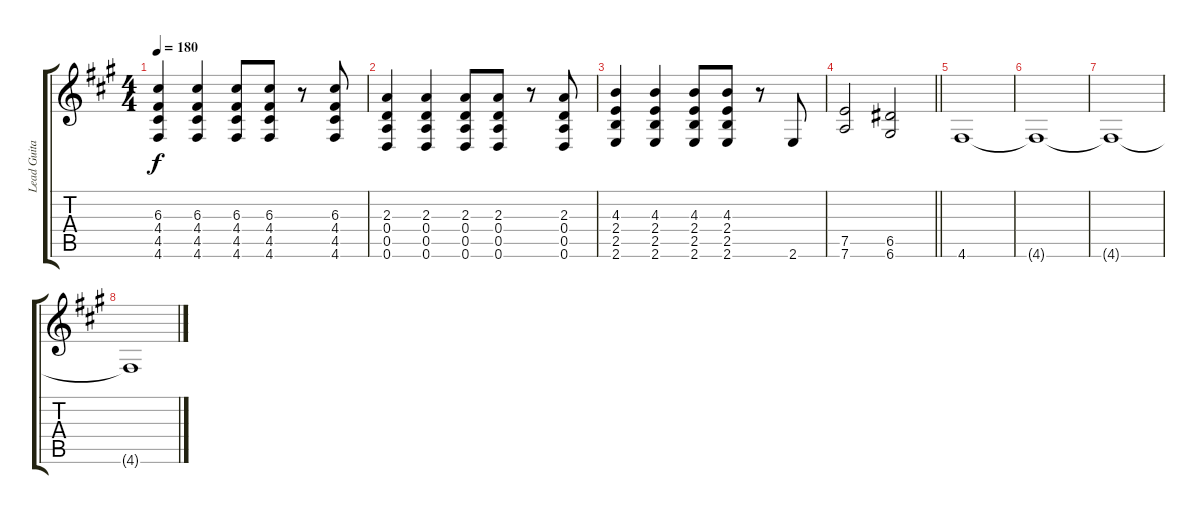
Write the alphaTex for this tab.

\track ("Lead Guitar (Adam Gontier)" "Lead Guita") {instrument distortionguitar}
\staff {score tabs}
\tuning (E4 B3 G3 D3 A2 D2) {hide}
\ts (4 4)
\tempo 180
\clef g2
\ks f#minor
(6.3 4.4 4.5 4.6).4{dy f} (6.3 4.4 4.5 4.6).4 (6.3 4.4 4.5 4.6).8 (6.3 4.4 4.5 4.6).8 r.8 (6.3 4.4 4.5 4.6).8 |
(2.3 0.4 0.5 0.6).4 (2.3 0.4 0.5 0.6).4 (2.3 0.4 0.5 0.6).8 (2.3 0.4 0.5 0.6).8 r.8 (2.3 0.4 0.5 0.6).8 |
(4.3 2.4 2.5 2.6).4 (4.3 2.4 2.5 2.6).4 (4.3 2.4 2.5 2.6).8 (4.3 2.4 2.5 2.6).8 r.8 2.6.8 |
\barLineRight lightlight
(7.5 7.6).2 (6.5 6.6).2 |
4.6.1{volume 0} |
4.6{t}.1 |
4.6{t}.1 |
4.6{t}.1
